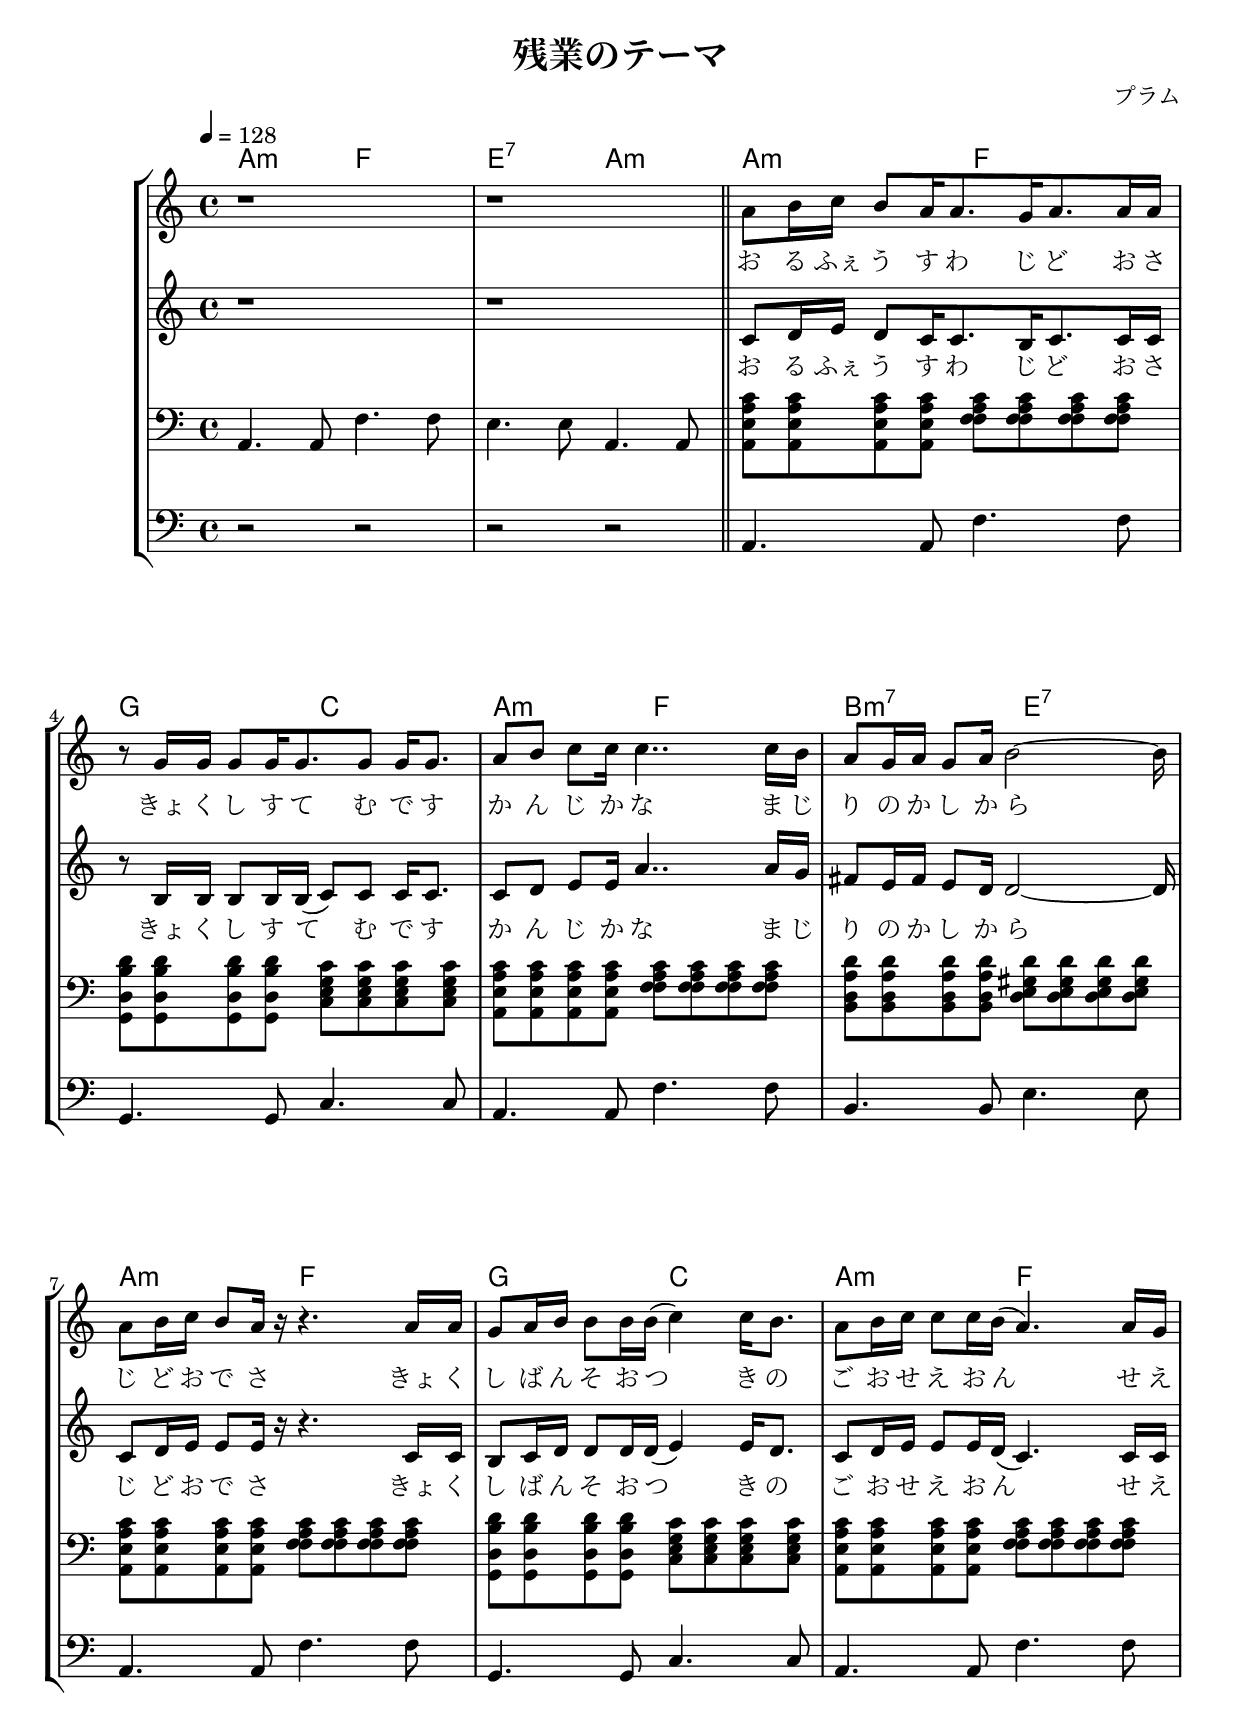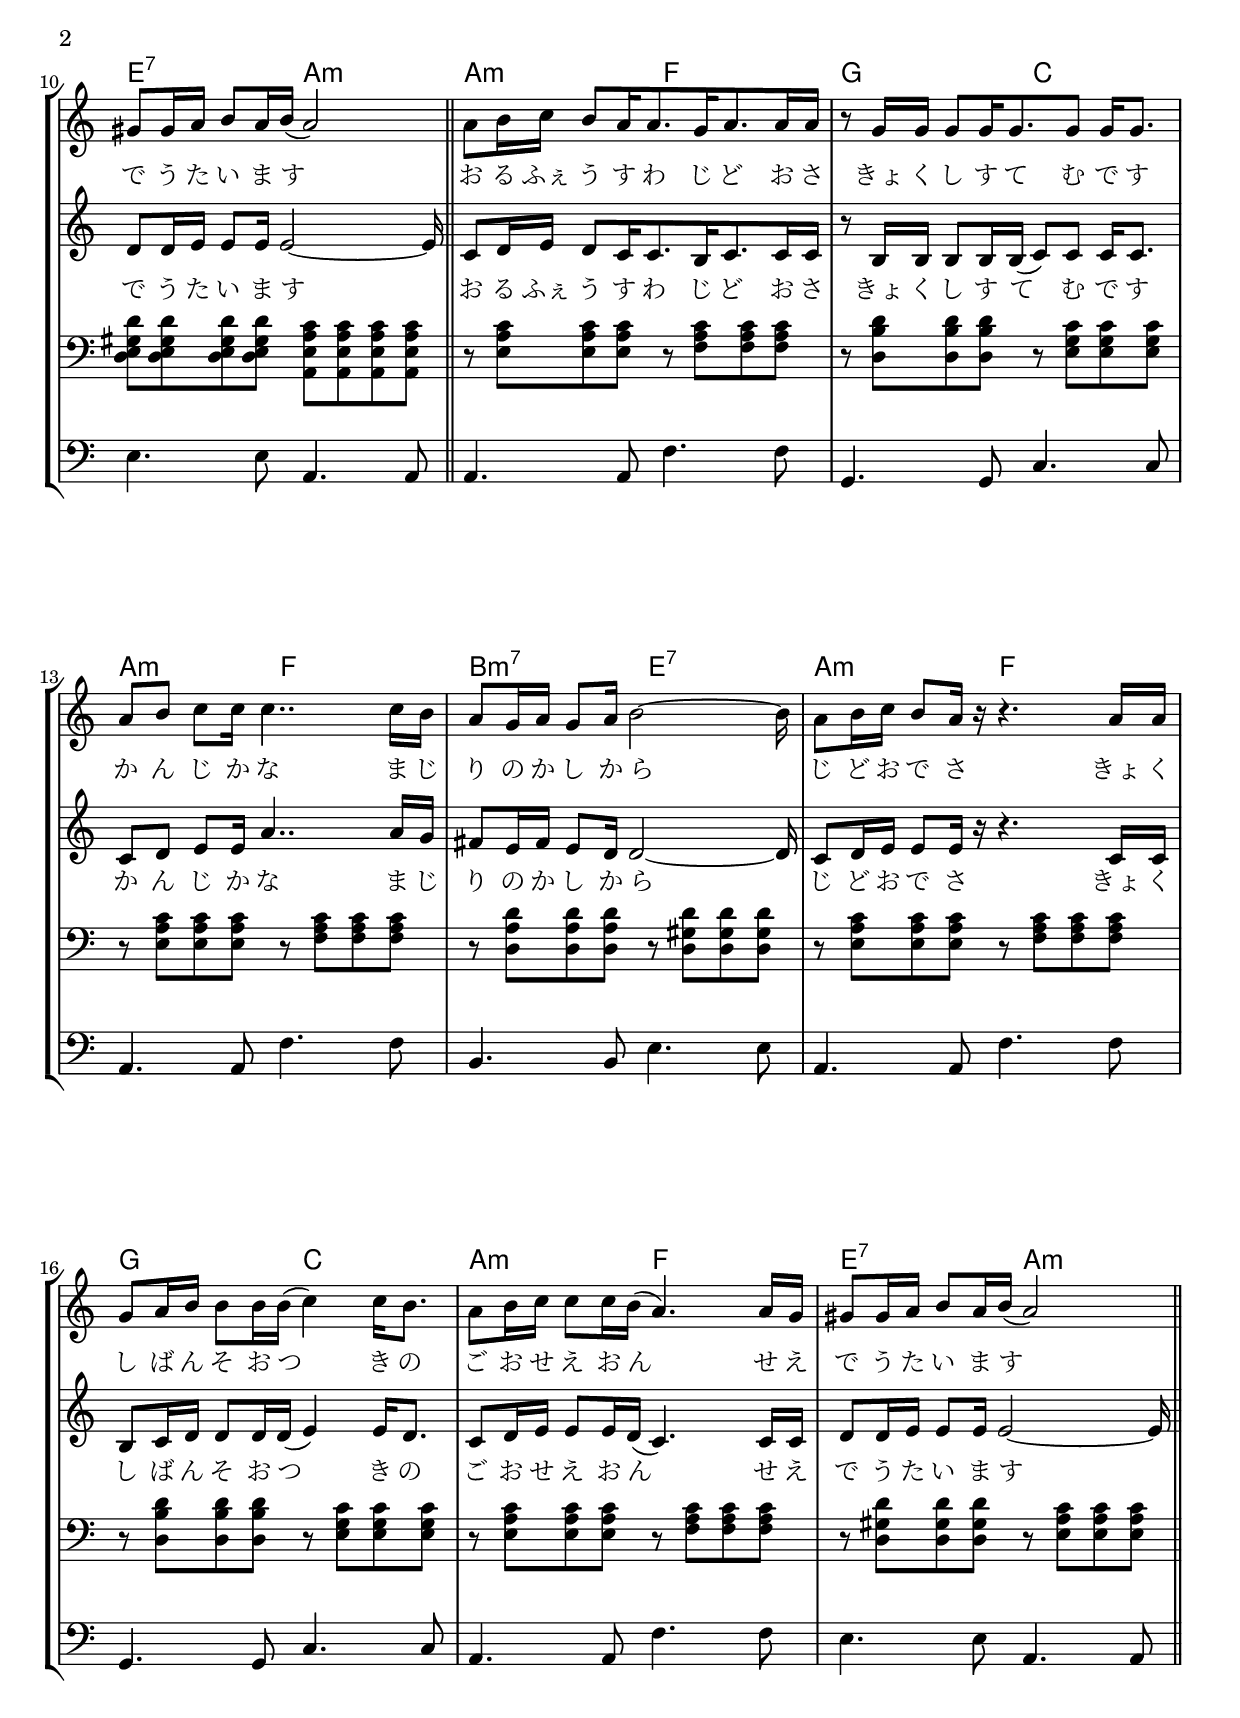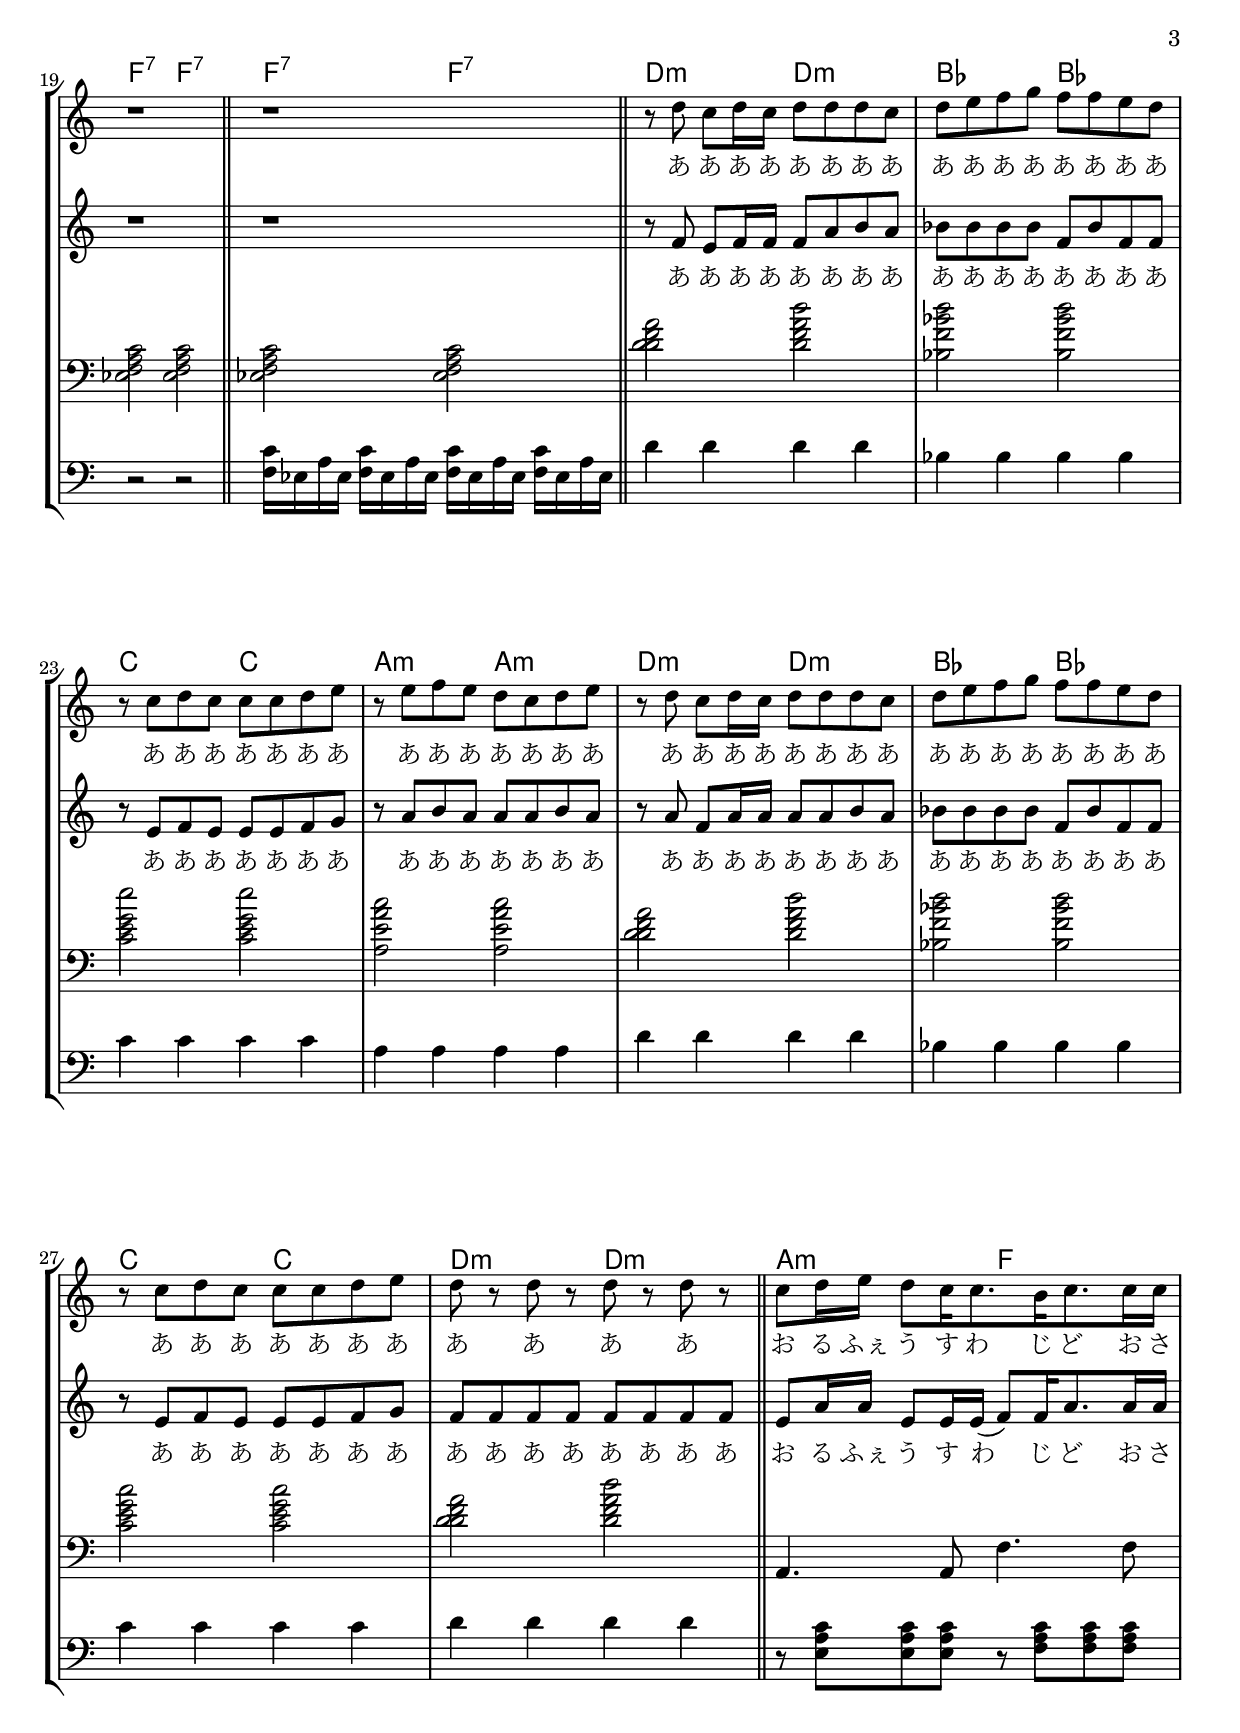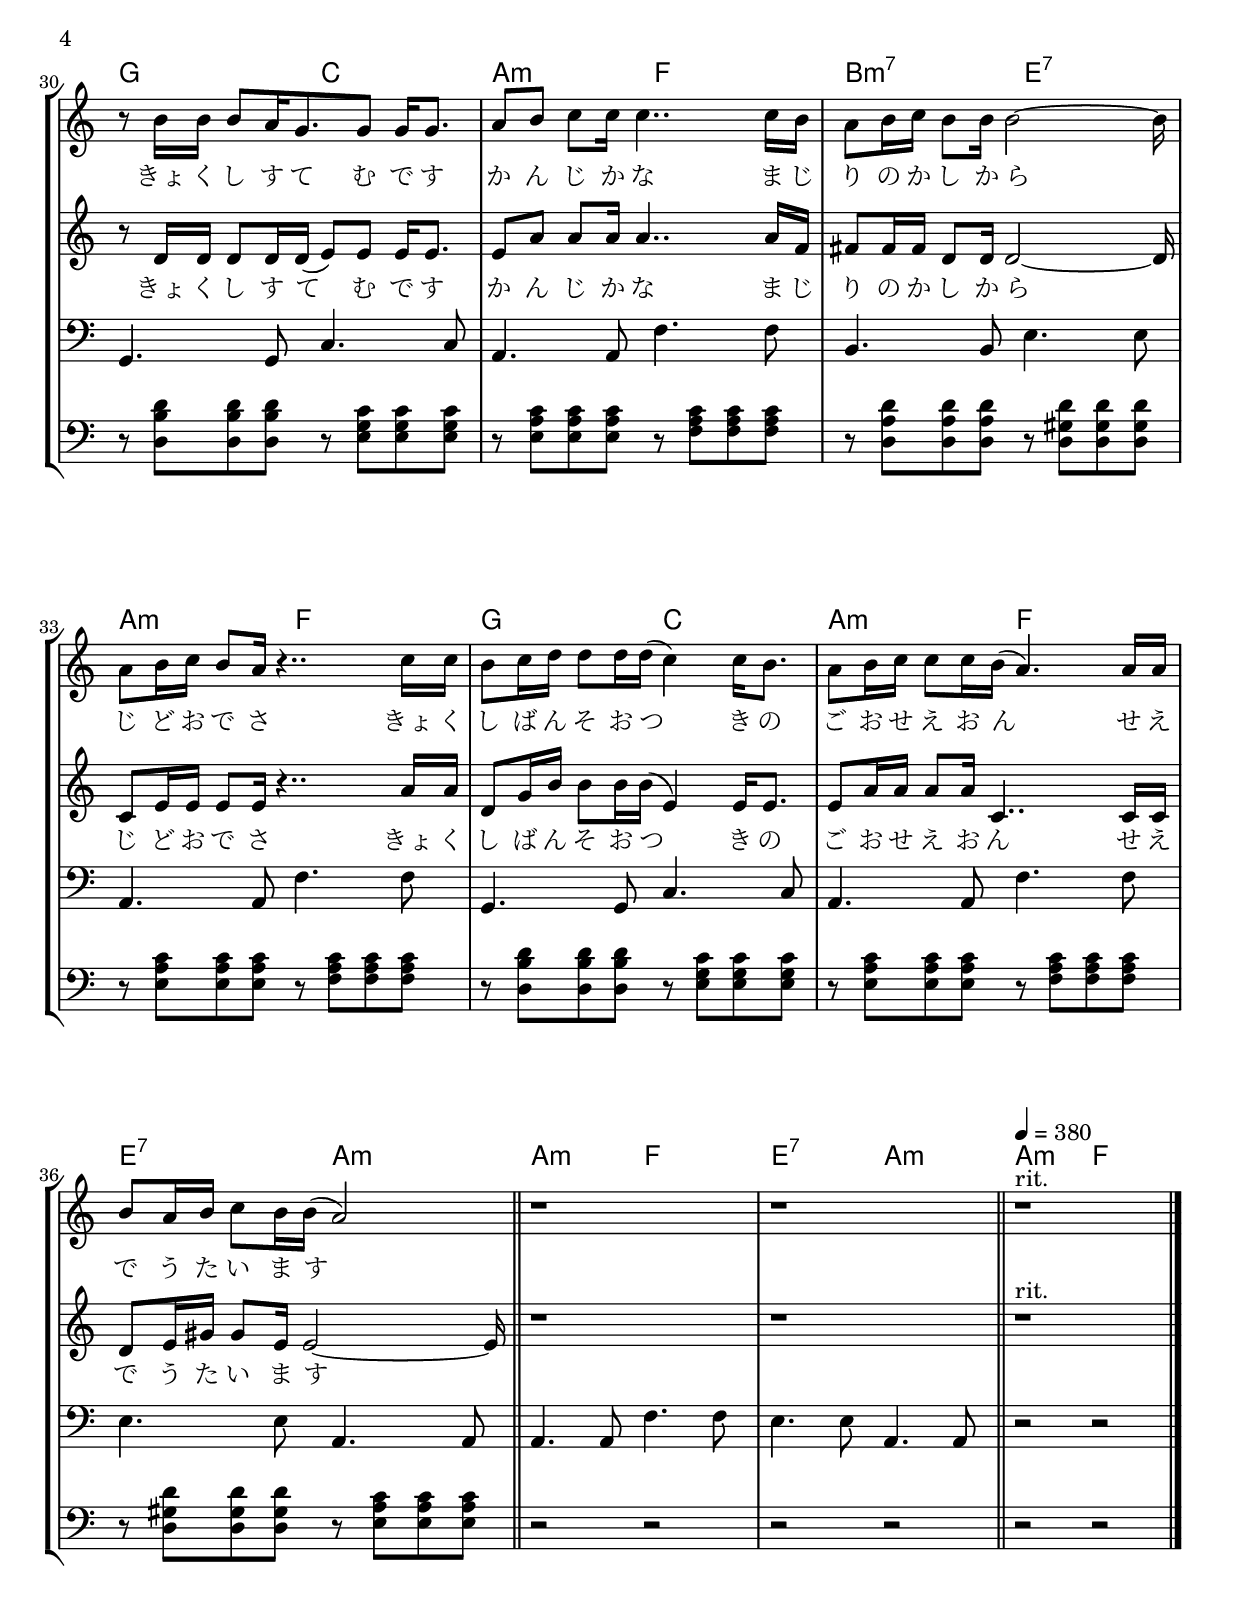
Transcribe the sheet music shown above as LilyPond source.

\version "2.12.1"

\header {
	title = \markup {残業のテーマ}
	composer = \markup \center-column {プラム}
}

harmony = \chordmode {
	a2:m f e:7 a:m 

	a:m f g c a:m f b:min7 e:7 a:m f g c a:m f e:7 a:m 

	a:m f g c a:m f b:min7 e:7 a:m f g c a:m f e:7 a:m 

	f:7 f:7 

	f:7 f:7 

	d:m d:m bes bes c c a:m a:m d:m d:m bes bes c c d:m d:m 

	a:m f g c a:m f b:min7 e:7 a:m f g c a:m f e:7 a:m 

	a:m f e:7 a:m 

	a:m f 
}

melody = {
	\key c \major
	\tempo 4 = 128
	r1 | r1   
	\set Staff.midiInstrument = #"Electric Grand"
	a'8  b'16  c''16  b'8  a'16  a'8.  g'16  a'8.  a'16  a'16 
	r8  g'16  g'16  g'8  g'16  g'8.  g'8  g'16  g'8. 
	a'8  b'8  c''8  c''16  c''4..  c''16  b'16 
	a'8  g'16  a'16  g'8  a'16  b'2~b'16 
	a'8  b'16  c''16  b'8  a'16  r16  r4.  a'16  a'16 
	g'8  a'16  b'16  b'8  b'16  b'16  (c''4)  c''16  b'8. 
	a'8  b'16  c''16  c''8  c''16  b'16  (a'4.)  a'16  g'16 
	gis'8  gis'16  a'16  b'8  a'16  b'16  (a'2)
	\set Staff.midiInstrument = #"Electric Grand"
	a'8  b'16  c''16  b'8  a'16  a'8.  g'16  a'8.  a'16  a'16 
	r8  g'16  g'16  g'8  g'16  g'8.  g'8  g'16  g'8. 
	a'8  b'8  c''8  c''16  c''4..  c''16  b'16 
	a'8  g'16  a'16  g'8  a'16  b'2~b'16 
	a'8  b'16  c''16  b'8  a'16  r16  r4.  a'16  a'16 
	g'8  a'16  b'16  b'8  b'16  b'16  (c''4)  c''16  b'8. 
	a'8  b'16  c''16  c''8  c''16  b'16  (a'4.)  a'16  g'16 
	gis'8  gis'16  a'16  b'8  a'16  b'16  (a'2)
	r1   
	r1   
	\set Staff.midiInstrument = #"Brass Section"
	r8  d''8  c''8  d''16  c''16  d''8  d''8  d''8  c''8 
	d''8  e''8  f''8  g''8  f''8  f''8  e''8  d''8 
	r8  c''8  d''8  c''8  c''8  c''8  d''8  e''8 
	r8  e''8  f''8  e''8  d''8  c''8  d''8  e''8 
	r8  d''8  c''8  d''16  c''16  d''8  d''8  d''8  c''8 
	d''8  e''8  f''8  g''8  f''8  f''8  e''8  d''8 
	r8  c''8  d''8  c''8  c''8  c''8  d''8  e''8 
	d''8  r8  d''8  r8  d''8  r8  d''8  r8
	\set Staff.midiInstrument = #"Electric Grand"
	c''8  d''16  e''16  d''8  c''16  c''8.  b'16  c''8.  c''16  c''16 
	r8  b'16  b'16  b'8  a'16  g'8.  g'8  g'16  g'8. 
	a'8  b'8  c''8  c''16  c''4..  c''16  b'16 
	a'8  b'16  c''16  b'8  b'16  b'2~b'16 
	a'8  b'16  c''16  b'8  a'16  r4..  c''16  c''16 
	b'8  c''16  d''16  d''8  d''16  d''16  (c''4)  c''16  b'8. 
	a'8  b'16  c''16  c''8  c''16  b'16  (a'4.)  a'16  a'16 
	b'8  a'16  b'16  c''8  b'16  b'16  (a'2)
	r1 | r1   
	\tempo 4 = 380
	r1^"rit." \bar "|."
}

words = \lyricmode {
	
	お  る  ふぇ  う  す  わ  じ  ど  お  さ  きょ  く  し  す  て  む  で  す  か  ん  じ  か  な  ま  じ  り  の  か  し  か  ら  じ  ど  お  で  さ  きょ  く  し  ば  ん  そ  お  つ  き  の  ご  お  せ  え  お  ん  せ  え  で  う  た  い  ま  す  
	お  る  ふぇ  う  す  わ  じ  ど  お  さ  きょ  く  し  す  て  む  で  す  か  ん  じ  か  な  ま  じ  り  の  か  し  か  ら  じ  ど  お  で  さ  きょ  く  し  ば  ん  そ  お  つ  き  の  ご  お  せ  え  お  ん  せ  え  で  う  た  い  ま  す  
	
	
	あ  あ  あ  あ  あ  あ  あ  あ  あ  あ  あ  あ  あ  あ  あ  あ  あ  あ  あ  あ  あ  あ  あ  あ  あ  あ  あ  あ  あ  あ  あ  あ  あ  あ  あ  あ  あ  あ  あ  あ  あ  あ  あ  あ  あ  あ  あ  あ  あ  あ  あ  あ  あ  あ  あ  あ  あ  
	お  る  ふぇ  う  す  わ  じ  ど  お  さ  きょ  く  し  す  て  む  で  す  か  ん  じ  か  な  ま  じ  り  の  か  し  か  ら  じ  ど  お  で  さ  きょ  く  し  ば  ん  そ  お  つ  き  の  ご  お  せ  え  お  ん  せ  え  で  う  た  い  ま  す  
	
	
}

secondmelody = {
	\key c \major
	\tempo 4 = 128
	r1 | r1   
	\set Staff.midiInstrument = #"Electric Grand"
	c'8  d'16  e'16  d'8  c'16  c'8.  b16  c'8.  c'16  c'16 
	r8  b16  b16  b8  b16  b16  (c'8)  c'8  c'16  c'8. 
	c'8  d'8  e'8  e'16  a'4..  a'16  g'16 
	fis'8  e'16  fis'16  e'8  d'16  d'2~d'16 
	c'8  d'16  e'16  e'8  e'16  r16  r4.  c'16  c'16 
	b8  c'16  d'16  d'8  d'16  d'16  (e'4)  e'16  d'8. 
	c'8  d'16  e'16  e'8  e'16  d'16  (c'4.)  c'16  c'16 
	d'8  d'16  e'16  e'8  e'16  e'2~e'16
	\set Staff.midiInstrument = #"Electric Grand"
	c'8  d'16  e'16  d'8  c'16  c'8.  b16  c'8.  c'16  c'16 
	r8  b16  b16  b8  b16  b16  (c'8)  c'8  c'16  c'8. 
	c'8  d'8  e'8  e'16  a'4..  a'16  g'16 
	fis'8  e'16  fis'16  e'8  d'16  d'2~d'16 
	c'8  d'16  e'16  e'8  e'16  r16  r4.  c'16  c'16 
	b8  c'16  d'16  d'8  d'16  d'16  (e'4)  e'16  d'8. 
	c'8  d'16  e'16  e'8  e'16  d'16  (c'4.)  c'16  c'16 
	d'8  d'16  e'16  e'8  e'16  e'2~e'16
	r1   
	r1   
	\set Staff.midiInstrument = #"Electric Grand"
	r8  f'8  e'8  f'16  f'16  f'8  a'8  b'8  a'8 
	bes'8  bes'8  bes'8  bes'8  f'8  bes'8  f'8  f'8 
	r8  e'8  f'8  e'8  e'8  e'8  f'8  g'8 
	r8  a'8  b'8  a'8  a'8  a'8  b'8  a'8 
	r8  a'8  f'8  a'16  a'16  a'8  a'8  b'8  a'8 
	bes'8  bes'8  bes'8  bes'8  f'8  bes'8  f'8  f'8 
	r8  e'8  f'8  e'8  e'8  e'8  f'8  g'8 
	f'8  f'8  f'8  f'8  f'8  f'8  f'8  f'8
	\set Staff.midiInstrument = #"Electric Grand"
	e'8  a'16  a'16  e'8  e'16  e'16  (f'8)  f'16  a'8.  a'16  a'16 
	r8  d'16  d'16  d'8  d'16  d'16  (e'8)  e'8  e'16  e'8. 
	e'8  a'8  a'8  a'16  a'4..  a'16  f'16 
	fis'8  fis'16  fis'16  d'8  d'16  d'2~d'16 
	c'8  e'16  e'16  e'8  e'16  r4..  a'16  a'16 
	d'8  g'16  b'16  b'8  b'16  b'16  (e'4)  e'16  e'8. 
	e'8  a'16  a'16  a'8  a'16  c'4..  c'16  c'16 
	d'8  e'16  gis'16  gis'8  e'16  e'2~e'16
	r1 | r1   
	\tempo 4 = 380
	r1^"rit." \bar "|."
}

secondwords = \lyricmode {
	
	お  る  ふぇ  う  す  わ  じ  ど  お  さ  きょ  く  し  す  て  む  で  す  か  ん  じ  か  な  ま  じ  り  の  か  し  か  ら  じ  ど  お  で  さ  きょ  く  し  ば  ん  そ  お  つ  き  の  ご  お  せ  え  お  ん  せ  え  で  う  た  い  ま  す  
	お  る  ふぇ  う  す  わ  じ  ど  お  さ  きょ  く  し  す  て  む  で  す  か  ん  じ  か  な  ま  じ  り  の  か  し  か  ら  じ  ど  お  で  さ  きょ  く  し  ば  ん  そ  お  つ  き  の  ご  お  せ  え  お  ん  せ  え  で  う  た  い  ま  す  
	
	
	あ  あ  あ  あ  あ  あ  あ  あ  あ  あ  あ  あ  あ  あ  あ  あ  あ  あ  あ  あ  あ  あ  あ  あ  あ  あ  あ  あ  あ  あ  あ  あ  あ  あ  あ  あ  あ  あ  あ  あ  あ  あ  あ  あ  あ  あ  あ  あ  あ  あ  あ  あ  あ  あ  あ  あ  あ  あ  あ  あ  あ  
	お  る  ふぇ  う  す  わ  じ  ど  お  さ  きょ  く  し  す  て  む  で  す  か  ん  じ  か  な  ま  じ  り  の  か  し  か  ら  じ  ど  お  で  さ  きょ  く  し  ば  ん  そ  お  つ  き  の  ご  お  せ  え  お  ん  せ  え  で  う  た  い  ま  す  
	
	
}

tempochange = {
	\tempo 4 = 128
	r1 | r1 \bar "||"
	\tempo 4 = 128
	r1 | r1 | r1 | r1 | r1 | r1 | r1 | r1 \bar "||"
	\tempo 4 = 128
	r1 | r1 | r1 | r1 | r1 | r1 | r1 | r1 \bar "||"
	\tempo 4 = 128
	r1 \bar "||"
	\tempo 4 = 128
	r1 \bar "||"
	\tempo 4 = 128
	r1 | r1 | r1 | r1 | r1 | r1 | r1 | r1 \bar "||"
	\tempo 4 = 128
	r1 | r1 | r1 | r1 | r1 | r1 | r1 | r1 \bar "||"
	\tempo 4 = 128
	r1 | r1 \bar "||"
	\tempo 4 = 380
	\tempo 4 = 285 r2 \tempo 4 = 253 r2 \bar "|."
}

mainacc = {
	\clef bass
	\set Staff.midiInstrument = #"Electric Piano 1"
	\key c \major
	\tempo 4 = 128
	a,4.a,8
	f4.f8
	e4.e8
	a,4.a,8
	\bar "||"

	\set Staff.midiInstrument = #"Rock Organ"
	<a, e a c'>8 <a, e a c'>8 <a, e a c'>8 <a, e a c'>8
	<f f a c'>8 <f f a c'>8 <f f a c'>8 <f f a c'>8
	<g, d b d'>8 <g, d b d'>8 <g, d b d'>8 <g, d b d'>8
	<c e g c'>8 <c e g c'>8 <c e g c'>8 <c e g c'>8
	<a, e a c'>8 <a, e a c'>8 <a, e a c'>8 <a, e a c'>8
	<f f a c'>8 <f f a c'>8 <f f a c'>8 <f f a c'>8
	<b, d a d'>8 <b, d a d'>8 <b, d a d'>8 <b, d a d'>8
	<e d gis d'>8 <e d gis d'>8 <e d gis d'>8 <e d gis d'>8
	<a, e a c'>8 <a, e a c'>8 <a, e a c'>8 <a, e a c'>8
	<f f a c'>8 <f f a c'>8 <f f a c'>8 <f f a c'>8
	<g, d b d'>8 <g, d b d'>8 <g, d b d'>8 <g, d b d'>8
	<c e g c'>8 <c e g c'>8 <c e g c'>8 <c e g c'>8
	<a, e a c'>8 <a, e a c'>8 <a, e a c'>8 <a, e a c'>8
	<f f a c'>8 <f f a c'>8 <f f a c'>8 <f f a c'>8
	<e d gis d'>8 <e d gis d'>8 <e d gis d'>8 <e d gis d'>8
	<a, e a c'>8 <a, e a c'>8 <a, e a c'>8 <a, e a c'>8
	\bar "||"

	\set Staff.midiInstrument = #"Rock Organ"
	r8 <e a c'>8 <e a c'>8 <e a c'>8
	r8 <f a c'>8 <f a c'>8 <f a c'>8
	r8 <d b d'>8 <d b d'>8 <d b d'>8
	r8 <e g c'>8 <e g c'>8 <e g c'>8
	r8 <e a c'>8 <e a c'>8 <e a c'>8
	r8 <f a c'>8 <f a c'>8 <f a c'>8
	r8 <d a d'>8 <d a d'>8 <d a d'>8
	r8 <d gis d'>8 <d gis d'>8 <d gis d'>8
	r8 <e a c'>8 <e a c'>8 <e a c'>8
	r8 <f a c'>8 <f a c'>8 <f a c'>8
	r8 <d b d'>8 <d b d'>8 <d b d'>8
	r8 <e g c'>8 <e g c'>8 <e g c'>8
	r8 <e a c'>8 <e a c'>8 <e a c'>8
	r8 <f a c'>8 <f a c'>8 <f a c'>8
	r8 <d gis d'>8 <d gis d'>8 <d gis d'>8
	r8 <e a c'>8 <e a c'>8 <e a c'>8
	\bar "||"

	\set Staff.midiInstrument = #"Choir Aahs"
	<f es a c'>2
	<f es a c'>2
	\bar "||"

	\set Staff.midiInstrument = #"Choir Aahs"
	<f es a c'>2
	<f es a c'>2
	\bar "||"

	\set Staff.midiInstrument = #"Choir Aahs"
	<d' d' f' a'>2
	<d' f' a' d''>2
	<bes f' bes' d''>2
	<bes f' bes' d''>2
	<c' e' g' e''>2
	<c' e' g' e''>2
	<a e' a' c''>2
	<a e' a' c''>2
	<d' d' f' a'>2
	<d' f' a' d''>2
	<bes f' bes' d''>2
	<bes f' bes' d''>2
	<c' e' g' c''>2
	<c' e' g' c''>2
	<d' d' f' a'>2
	<d' f' a' d''>2
	\bar "||"

	\set Staff.midiInstrument = #"Electric Piano 1"
	a,4.a,8
	f4.f8
	g,4.g,8
	c4.c8
	a,4.a,8
	f4.f8
	b,4.b,8
	e4.e8
	a,4.a,8
	f4.f8
	g,4.g,8
	c4.c8
	a,4.a,8
	f4.f8
	e4.e8
	a,4.a,8
	\bar "||"

	\set Staff.midiInstrument = #"Electric Piano 1"
	a,4.a,8
	f4.f8
	e4.e8
	a,4.a,8
	\bar "||"

	\set Staff.midiInstrument = #"Acoustic grand"
	\tempo 4 = 380
	r2
	r2
	\bar "|."
}

subacc = {
	\clef bass
	\set Staff.midiInstrument = #"Acoustic grand"
	\key c \major
	\tempo 4 = 128
	r2
	r2
	r2
	r2
	\bar "||"

	\set Staff.midiInstrument = #"Electric Piano 1"
	a,4.a,8
	f4.f8
	g,4.g,8
	c4.c8
	a,4.a,8
	f4.f8
	b,4.b,8
	e4.e8
	a,4.a,8
	f4.f8
	g,4.g,8
	c4.c8
	a,4.a,8
	f4.f8
	e4.e8
	a,4.a,8
	\bar "||"

	\set Staff.midiInstrument = #"Electric Piano 1"
	a,4.a,8
	f4.f8
	g,4.g,8
	c4.c8
	a,4.a,8
	f4.f8
	b,4.b,8
	e4.e8
	a,4.a,8
	f4.f8
	g,4.g,8
	c4.c8
	a,4.a,8
	f4.f8
	e4.e8
	a,4.a,8
	\bar "||"

	\set Staff.midiInstrument = #"Acoustic grand"
	r2
	r2
	\bar "||"

	\set Staff.midiInstrument = #"Acoustic grand"
	<f c'>16 es a es <f c'> es a es
	<f c'>16 es a es <f c'> es a es
	\bar "||"

	\set Staff.midiInstrument = #"Rock Organ"
	d'4 d'4
	d'4 d'4
	bes4 bes4
	bes4 bes4
	c'4 c'4
	c'4 c'4
	a4 a4
	a4 a4
	d'4 d'4
	d'4 d'4
	bes4 bes4
	bes4 bes4
	c'4 c'4
	c'4 c'4
	d'4 d'4
	d'4 d'4
	\bar "||"

	\set Staff.midiInstrument = #"Rock Organ"
	r8 <e a c'>8 <e a c'>8 <e a c'>8
	r8 <f a c'>8 <f a c'>8 <f a c'>8
	r8 <d b d'>8 <d b d'>8 <d b d'>8
	r8 <e g c'>8 <e g c'>8 <e g c'>8
	r8 <e a c'>8 <e a c'>8 <e a c'>8
	r8 <f a c'>8 <f a c'>8 <f a c'>8
	r8 <d a d'>8 <d a d'>8 <d a d'>8
	r8 <d gis d'>8 <d gis d'>8 <d gis d'>8
	r8 <e a c'>8 <e a c'>8 <e a c'>8
	r8 <f a c'>8 <f a c'>8 <f a c'>8
	r8 <d b d'>8 <d b d'>8 <d b d'>8
	r8 <e g c'>8 <e g c'>8 <e g c'>8
	r8 <e a c'>8 <e a c'>8 <e a c'>8
	r8 <f a c'>8 <f a c'>8 <f a c'>8
	r8 <d gis d'>8 <d gis d'>8 <d gis d'>8
	r8 <e a c'>8 <e a c'>8 <e a c'>8
	\bar "||"

	\set Staff.midiInstrument = #"Acoustic grand"
	r2
	r2
	r2
	r2
	\bar "||"

	\set Staff.midiInstrument = #"Acoustic grand"
	\tempo 4 = 380
	r2
	r2
	\bar "|."
}

percA = {
	\drummode {
	r1 |r1 \bar "||"
	r2. hho4  |r1  |r2. hho4  |r1  |r2. hho4  |r1  |r2. hho4  |r1  \bar "||"
	r8 hho8 hho8 hho8 hho8 hho8 hho8 hho8  |hho8 hho8 hho8 hho8 hho8 hho8 hho8 hho8  |r8 hho8 hho8 hho8 hho8 hho8 hho8 hho8  |hho8 hho8 hho8 hho8 hho2  |r8 hho8 hho8 hho8 hho8 hho8 hho8 hho8  |hho8 hho8 hho8 hho8 hho8 hho8 hho8 hho8  |r8 hho8 hho8 hho8 hho8 hho8 hho8 hho8  |hho8 hho8 hho2.  \bar "||"
	r1 \bar "||"
	r1  \bar "||"
	r8 hho8 hho8 hho8 hho8 hho8 hho8 hho8  |hho8 hho8 hho8 hho8 hho8 hho8 hho8 hho8  |r8 hho8 hho8 hho8 hho8 hho8 hho8 hho8  |hho8 hho8 hho8 hho8 hho2  |r8 hho8 hho8 hho8 hho8 hho8 hho8 hho8  |hho8 hho8 hho8 hho8 hho8 hho8 hho8 hho8  |r8 hho8 hho8 hho8 hho8 hho8 hho8 hho8  |hho8 hho8 hho2.  \bar "||"
	r8 hho8 hho8 hho8 hho8 hho8 hho8 hho8  |hho8 hho8 hho8 hho8 hho8 hho8 hho8 hho8  |r8 hho8 hho8 hho8 hho8 hho8 hho8 hho8  |hho8 hho8 hho8 hho8 hho2  |r8 hho8 hho8 hho8 hho8 hho8 hho8 hho8  |hho8 hho8 hho8 hho8 hho8 hho8 hho8 hho8  |r8 hho8 hho8 hho8 hho8 hho8 hho8 hho8  |hho8 hho8 hho2.  \bar "||"
	r1 |r1 \bar "||"
	r1 \bar "|."
	}
}

percB = {
	\drummode {
	r1 |r1 \bar "||"
	r4 hh4 hh2  |hh4 hh4 hh4 hh4  |hh4 hh4 hh4 r16 hh8.  |hh4 hh4 hh4 hh4  |r4 hh4 hh2  |hh4 hh4 hh4 hh4  |hh4 hh4 hh4 r16 hh8.  |r4 hh4. r16 hh8 hh8 hh16  \bar "||"
	r8 sn4 sn4 sn4 sn8  |r8 sn4 sn4 sn4 sn8  |r8 sn4 sn4 sn4 sn8  |r8 sn4 sn8 sn8 sn16 sn4 r16  |r8 sn4 sn4 sn4 sn8  |r8 sn4 sn4 sn4 sn8  |r8 sn4 sn4 sn4 sn8  |r8 sn8. sn16 sn8 sn16 sn16 sn16 sn8. sn8  \bar "||"
	r1 \bar "||"
	sn16 sn16 sn16 sn16 sn16 sn16 sn16 sn16 sn16 sn16 sn16 sn16 sn16 sn16 sn16 sn16  \bar "||"
	r8 sn4 sn4 sn4 sn8  |r8 sn4 sn4 sn4 sn8  |r8 sn4 sn4 sn4 sn8  |r8 sn4 sn8 sn8 sn16 sn4 r16  |r8 sn4 sn4 sn4 sn8  |r8 sn4 sn4 sn4 sn8  |r8 sn4 sn4 sn4 sn8  |r8 sn8. sn16 sn8 sn16 sn16 sn16 sn8. sn8  \bar "||"
	r8 sn4 sn4 sn4 sn8  |r8 sn4 sn4 sn4 sn8  |r8 sn4 sn4 sn4 sn8  |r8 sn4 sn8 sn8 sn16 sn4 r16  |r8 sn4 sn4 sn4 sn8  |r8 sn4 sn4 sn4 sn8  |r8 sn4 sn4 sn4 sn8  |r8 sn8. sn16 sn8 sn16 sn16 sn16 sn8. sn8  \bar "||"
	r1 |r1 \bar "||"
	r1 \bar "|."
	}
}

percC = {
	\drummode {
	r1 |r1 \bar "||"
	r16 hhp8 hhp8 hhp8 hhp8 hhp8 hhp8 hhp8 hhp16  |r16 hhp8 hhp8 hhp8 hhp8 hhp8 hhp8 hhp8 hhp16  |r16 hhp8 hhp8 hhp8 hhp8 hhp8 hhp4 hhp16  |r16 hhp8 hhp8 hhp8 hhp8 hhp8 hhp8 hhp8 hhp16  |r16 hhp8 hhp8 hhp8 hhp8 hhp8 hhp8 hhp8 hhp16  |r16 hhp8 hhp8 hhp8 hhp8 hhp8 hhp8 hhp8 hhp16  |r16 hhp8 hhp8 hhp8 hhp8 hhp8 hhp4 hhp16  |r16 hhp8 hhp8 hhp8 hhp8. hhp8 hhp8 hhp8  \bar "||"
	bd4 bd4 bd8. bd8 bd8.  |bd4 bd4 bd8. bd8 bd8.  |bd4 bd4 bd8. bd8 bd8.  |bd4 bd4 r16 bd4. r16  |bd4 bd4 bd8. bd8 bd8.  |bd4 bd4 bd8. bd8 bd8.  |bd4 bd4 bd8. bd8 bd8.  |bd8 bd8 bd8. bd8. bd8 bd8 bd8  \bar "||"
	r1 \bar "||"
	bd4 bd4 bd8 bd8 bd8 bd8  \bar "||"
	bd4 bd4 bd8. bd8 bd8.  |bd4 bd4 bd8. bd8 bd8.  |bd4 bd4 bd8. bd8 bd8.  |bd4 bd4 r16 bd4. r16  |bd4 bd4 bd8. bd8 bd8.  |bd4 bd4 bd8. bd8 bd8.  |bd4 bd4 bd8. bd8 bd8.  |bd8 bd8 bd8. bd8. bd8 bd8 bd8  \bar "||"
	bd4 bd4 bd8. bd8 bd8.  |bd4 bd4 bd8. bd8 bd8.  |bd4 bd4 bd8. bd8 bd8.  |bd4 bd4 r16 bd4. r16  |bd4 bd4 bd8. bd8 bd8.  |bd4 bd4 bd8. bd8 bd8.  |bd4 bd4 bd8. bd8 bd8.  |bd8 bd8 bd8. bd8. bd8 bd8 bd8  \bar "||"
	r1 |r1 \bar "||"
	r1 \bar "|."
	}
}

percD = {
	\drummode {
	r1 |r1 \bar "||"
	r8 sn4 sn4 sn4 sn8  |r8 sn4 sn4 sn4 sn8  |r8 sn4 sn4 sn4 sn8  |r8 sn4 sn4 sn4 sn8  |r8 sn4 sn4 sn4 sn8  |r8 sn4 sn4 sn4 sn8  |r8 sn4 sn4 sn4 sn8  |r8 sn4 sn8 sn16 sn8 sn8 sn8 sn16  \bar "||"
	cymc1  |r1  |cymc1  |r1  |cymc1  |r1  |cymc1  |r1  \bar "||"
	r1 \bar "||"
	r8 hhp4 hhp4 hhp4 hhp8  \bar "||"
	cymc1  |r1  |cymc1  |r1  |cymc1  |r1  |cymc1  |r1  \bar "||"
	cymc1  |r1  |cymc1  |r1  |cymc1  |r1  |cymc1  |r1  \bar "||"
	r1 |r1 \bar "||"
	r1 \bar "|."
	}
}

percE = {
	\drummode {
	r1 |r1 \bar "||"
	bd4 bd4 bd16 bd8 bd16 bd4  |bd4 bd4 bd16 bd8 bd16 bd4  |bd4 bd4 bd16 bd8 bd16 bd4  |bd4 bd4 bd16 bd8 bd16 bd4  |bd4 bd4 bd16 bd8 bd16 bd4  |bd4 bd4 bd16 bd8 bd16 bd4  |bd4 bd4 bd16 bd8 bd16 bd4  |bd4 bd8. bd8 bd8 bd8 bd8 bd16  \bar "||"
	r1 |r1 |r1 |r2. tommh16 tommh8.  |r1 |r1 |r1 |r2. tommh16 tommh8.  \bar "||"
	r1 \bar "||"
	cymc1  \bar "||"
	r1 |r1 |r1 |r2. tommh16 tommh8.  |r1 |r1 |r1 |r2. tommh16 tommh8.  \bar "||"
	r1 |r1 |r1 |r2. tommh16 tommh8.  |r1 |r1 |r1 |r2. tommh16 tommh8.  \bar "||"
	r1 |r1 \bar "||"
	r1 \bar "|."
	}
}

percF = {
	\drummode {
	r1 | r1 \bar "||"
	cymc1  |r1 |r1 |r1 |cymc1  |r1 |r1 |cymc1  \bar "||"
	r1 |r1 |r1 |r2. r8 tomfh16 tomfh16  |r1 |r1 |r1 |r2. r8 tomfh8  \bar "||"
	r1 \bar "||"
	r1 \bar "||"
	r1 |r1 |r1 |r2. r8 tomfh16 tomfh16  |r1 |r1 |r1 |r2. r8 tomfh8  \bar "||"
	r1 |r1 |r1 |r2. r8 tomfh16 tomfh16  |r1 |r1 |r1 |r2. r8 tomfh8  \bar "||"
	r1 | r1 \bar "||"
	r1 \bar "|."
	}
}

percG = {
	\drummode {
	r1 | r1 \bar "||"
	r1 | r1 | r1 | r1 | r1 | r1 | r1 | r1 \bar "||"
	r1 |r1 |r1 |r1 |r1 |r1 |r1 |r2. tomml16 tomml8.  \bar "||"
	r1 \bar "||"
	r1 \bar "||"
	r1 |r1 |r1 |r1 |r1 |r1 |r1 |r2. tomml16 tomml8.  \bar "||"
	r1 |r1 |r1 |r1 |r1 |r1 |r1 |r2. tomml16 tomml8.  \bar "||"
	r1 | r1 \bar "||"
	r1 \bar "|."
	}
}

\score {
	<<
		\new StaffGroup <<
			\new ChordNames {\harmony}
			\new Voice = "melody" {\melody}
			\new Lyrics \lyricsto "melody" \words
			\new Voice = "secondmelody" {\secondmelody}
			\new Lyrics \lyricsto "secondmelody" \secondwords
			\new Staff = "mainacc" {\mainacc}
			\new Staff = "subacc" {\subacc}
		>>
	>>
	\layout { }
}
